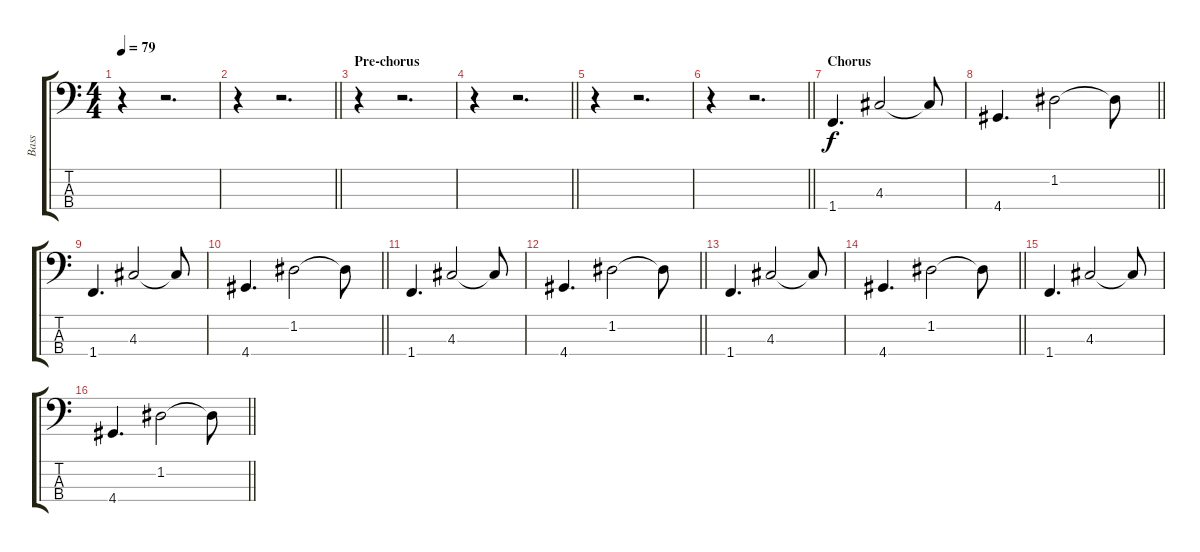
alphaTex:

\track ("Bass" "Bass") {instrument electricbassfinger}
\staff {score tabs}
\tuning (G2 D2 A1 E1) {hide}
\ts (4 4)
\tempo 79
\clef f4
\ks c
r.4{dy f} r.2{d} |
\barLineRight lightlight
r.4 r.2{d} |
\section ("" "Pre-chorus")
r.4 r.2{d} |
\barLineRight lightlight
r.4 r.2{d} |
r.4 r.2{d} |
\barLineRight lightlight
r.4 r.2{d} |
\section ("" "Chorus")
1.4.4{d} 4.3.2 4.3{t}.8 |
\barLineRight lightlight
4.4.4{d} 1.2.2 1.2{t}.8 |
1.4.4{d} 4.3.2 4.3{t}.8 |
\barLineRight lightlight
4.4.4{d} 1.2.2 1.2{t}.8 |
1.4.4{d} 4.3.2 4.3{t}.8 |
\barLineRight lightlight
4.4.4{d} 1.2.2 1.2{t}.8 |
1.4.4{d} 4.3.2 4.3{t}.8 |
\barLineRight lightlight
4.4.4{d} 1.2.2 1.2{t}.8 |
1.4.4{d} 4.3.2 4.3{t}.8 |
\barLineRight lightlight
4.4.4{d} 1.2.2 1.2{t}.8
